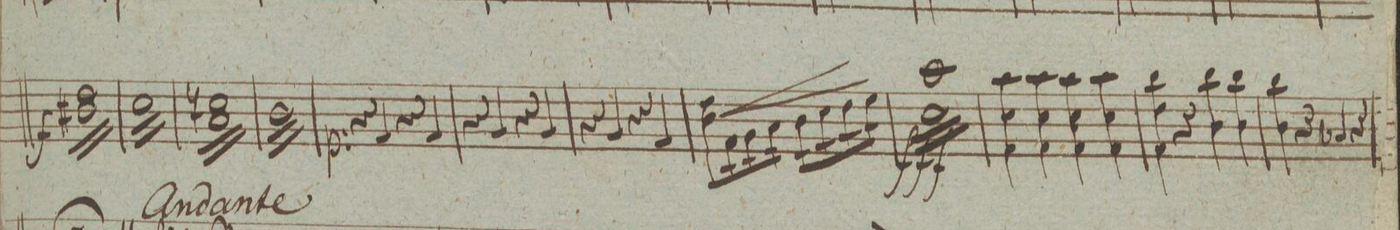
**kern	**dynam
*I"Alto Viola.	*
*clefC3	*
*k[]	*
*met(c|)	*
*M2/2	*
*tremolo	*
16e\ 16c#X\LL	f
16e\ 16c#X\	.
16e\ 16c#X\	.
16e\ 16c#X\	.
16e\ 16c#X\	.
16e\ 16c#X\	.
16e\ 16c#X\	.
16e\ 16c#X\	.
16e\ 16c#X\	.
16e\ 16c#X\	.
16e\ 16c#X\	.
16e\ 16c#X\	.
16e\ 16c#X\	.
16e\ 16c#X\	.
16e\ 16c#X\	.
16e\ 16c#X\JJ	.
=50	=50
16d\LL	.
16d\	.
16d\	.
16d\	.
16d\	.
16d\	.
16d\	.
16d\	.
16d\	.
16d\	.
16d\	.
16d\	.
16d\	.
16d\	.
16d\	.
16d\JJ	.
=51	=51
16dn\ 16B\LL	.
16dn\ 16B\	.
16dn\ 16B\	.
16dn\ 16B\	.
16dn\ 16B\	.
16dn\ 16B\	.
16dn\ 16B\	.
16dn\ 16B\	.
16dn\ 16B\	.
16dn\ 16B\	.
16dn\ 16B\	.
16dn\ 16B\	.
16dn\ 16B\	.
16dn\ 16B\	.
16dn\ 16B\	.
16dn\ 16B\JJ	.
=52	=52
16c\LL	.
16c\	.
16c\	.
16c\	.
16c\	.
16c\	.
16c\	.
16c\	.
16c\	.
16c\	.
16c\	.
16c\	.
16c\	.
16c\	.
16c\	.
16c\JJ	.
*Xtremolo	*
=53	=53
4r	p
4G/	.
4r	.
4G/	.
=54	=54
4r	.
4A/	.
4r	.
4A/	.
=55	=55
4r	.
4A/	.
4r	.
4G/	.
=56	=56
*tremolo	*
16e\ 16c\LL	.
16e\ 16c\	.
16G\	<
16G\	.
16A\	.
16A\	.
16B\	.
16B\JJ	.
16c\LL	.
16c\	.
16d\	.
16d\	.
16e\	.
16e\	.
16f\	.
16f\JJ	[
=57	=57
16b\ 16d\LL	fff
16b\ 16d\	.
16b\ 16d\	.
16b\ 16d\	.
16b\ 16d\	.
16b\ 16d\	.
16b\ 16d\	.
16b\ 16d\	.
16b\ 16d\	.
16b\ 16d\	.
16b\ 16d\	.
16b\ 16d\	.
16b\ 16d\	.
16b\ 16d\	.
16b\ 16d\	.
16b\ 16d\JJ	.
*Xtremolo	*
=58	=58
4b\ 4d\ 4G\	.
4b\ 4d\ 4G\	.
4b\ 4d\ 4G\	.
4b\ 4d\ 4G\	.
=59	=59
4cc\ 4e\ 4G\	.
4r	.
4cc\ 4c\	.
4cc\ 4c\	.
=60	=60
4cc\ 4c\	.
4r	.
4B-X/	.
4r	.
=61	=61
*-	*-
